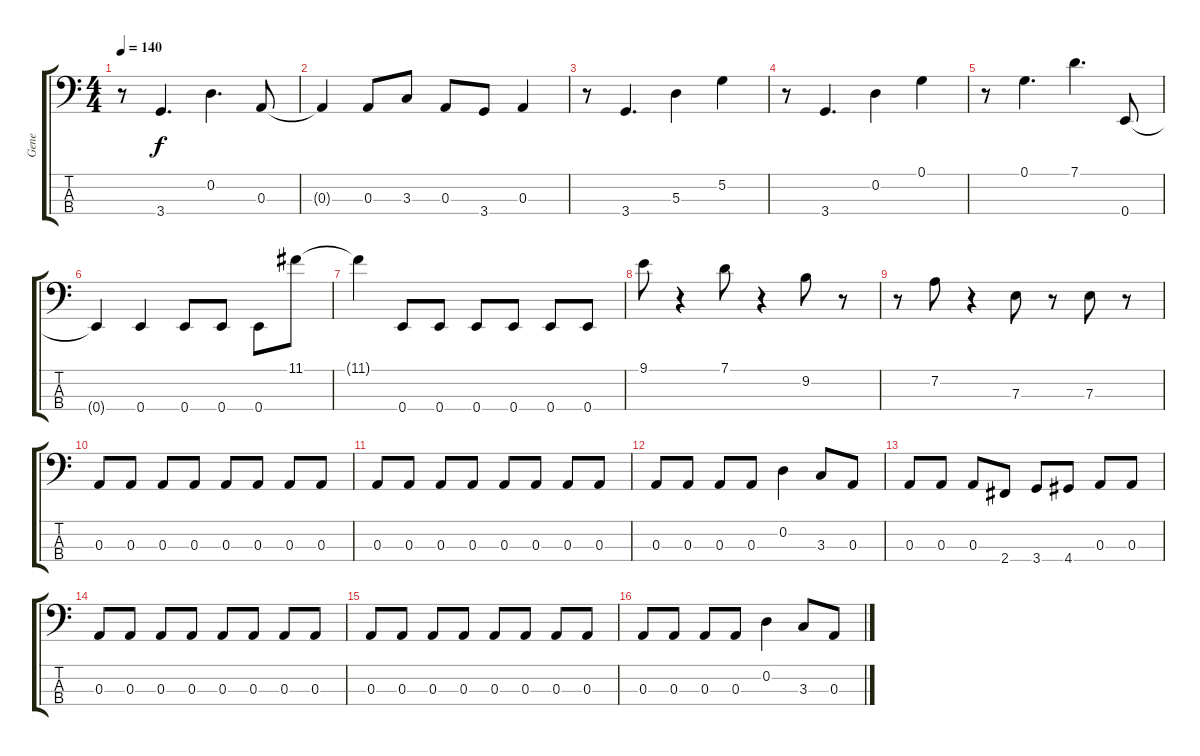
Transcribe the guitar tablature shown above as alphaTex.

\track ("Gene" "Gene") {instrument electricbasspick}
\staff {score tabs}
\tuning (G2 D2 A1 E1) {hide}
\ts (4 4)
\tempo 140
\clef f4
\ks c
r.8{dy f} 3.4.4{d} 0.2.4{d} 0.3.8 |
0.3{t}.4 0.3.8 3.3.8 0.3.8 3.4.8 0.3.4 |
r.8 3.4.4{d} 5.3.4 5.2.4 |
r.8 3.4.4{d} 0.2.4 0.1.4 |
r.8 0.1.4{d} 7.1.4{d} 0.4.8 |
0.4{t}.4 0.4.4 0.4.8 0.4.8 0.4.8 11.1.8 |
11.1{t}.4 0.4.8 0.4.8 0.4.8 0.4.8 0.4.8 0.4.8 |
9.1.8 r.4 7.1.8 r.4 9.2.8 r.8 |
r.8 7.2.8 r.4 7.3.8 r.8 7.3.8 r.8 |
0.3.8 0.3.8 0.3.8 0.3.8 0.3.8 0.3.8 0.3.8 0.3.8 |
0.3.8 0.3.8 0.3.8 0.3.8 0.3.8 0.3.8 0.3.8 0.3.8 |
0.3.8 0.3.8 0.3.8 0.3.8 0.2.4 3.3.8 0.3.8 |
0.3.8 0.3.8 0.3.8 2.4.8 3.4.8 4.4.8 0.3.8 0.3.8 |
0.3.8 0.3.8 0.3.8 0.3.8 0.3.8 0.3.8 0.3.8 0.3.8 |
0.3.8 0.3.8 0.3.8 0.3.8 0.3.8 0.3.8 0.3.8 0.3.8 |
0.3.8 0.3.8 0.3.8 0.3.8 0.2.4 3.3.8 0.3.8
